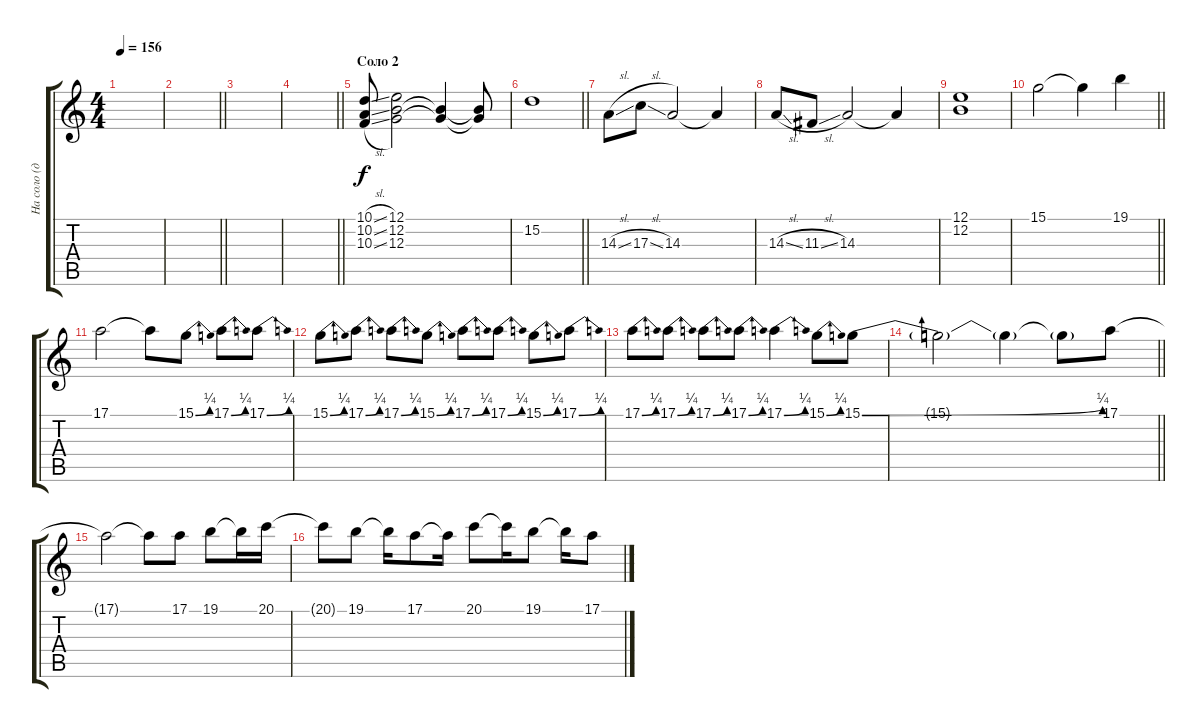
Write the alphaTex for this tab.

\track ("На соло (для сочности звучания)" "На соло (д") {instrument fx7echoes}
\staff {score tabs}
\tuning (E4 B3 G3 D3 A2 E2) {hide}
\ts (4 4)
\tempo 156
\clef g2
\ks c
|
\barLineRight lightlight
|
|
\barLineRight lightlight
|
\section ("" "Соло 2")
(10.1{sl} 10.2{sl} 10.3{sl}).8 (12.1 12.2 12.3).2 (12.2{t} 12.3{t}).4 (12.2{t} 12.3{t}).8 |
\barLineRight lightlight
15.2.1 |
14.3{sl}.8 17.3{sl}.8 14.3.2 14.3{t}.4 |
14.3{sl}.8 11.3{sl}.8 14.3.2 14.3{t}.4 |
(12.1 12.2).1 |
\barLineRight lightlight
15.1.2 15.1{t}.4 19.1.4 |
17.1.2 17.1{t}.8 15.1{be (bend 0 0 60 1)}.8 17.1{be (bend 0 0 60 1)}.8 17.1{be (bend 0 0 60 1)}.8 |
15.1{be (bend 0 0 60 1)}.8 17.1{be (bend 0 0 60 1)}.8 17.1{be (bend 0 0 60 1)}.8 15.1{be (bend 0 0 60 1)}.8 17.1{be (bend 0 0 60 1)}.8 17.1{be (bend 0 0 60 1)}.8 15.1{be (bend 0 0 60 1)}.8 17.1{be (bend 0 0 60 1)}.8 |
17.1{be (bend 0 0 60 1)}.8 17.1{be (bend 0 0 60 1)}.8 17.1{be (bend 0 0 60 1)}.8 17.1{be (bend 0 0 60 1)}.8 17.1{be (bend 0 0 60 1)}.4 15.1{be (bend 0 0 60 1)}.8 15.1{be (bend 0 0 60 1)}.8 |
\barLineRight lightlight
15.1{t}.2 15.1{t}.4 15.1{t}.8 17.1.8 |
17.1{t}.2 17.1{t}.8 17.1.8 19.1.8 19.1{t}.16 20.1.16 |
20.1{t}.8 19.1.8 19.1{t}.16 17.1.8 17.1{t}.16 20.1.8 20.1{t}.16 19.1.8 19.1{t}.16 17.1.8
